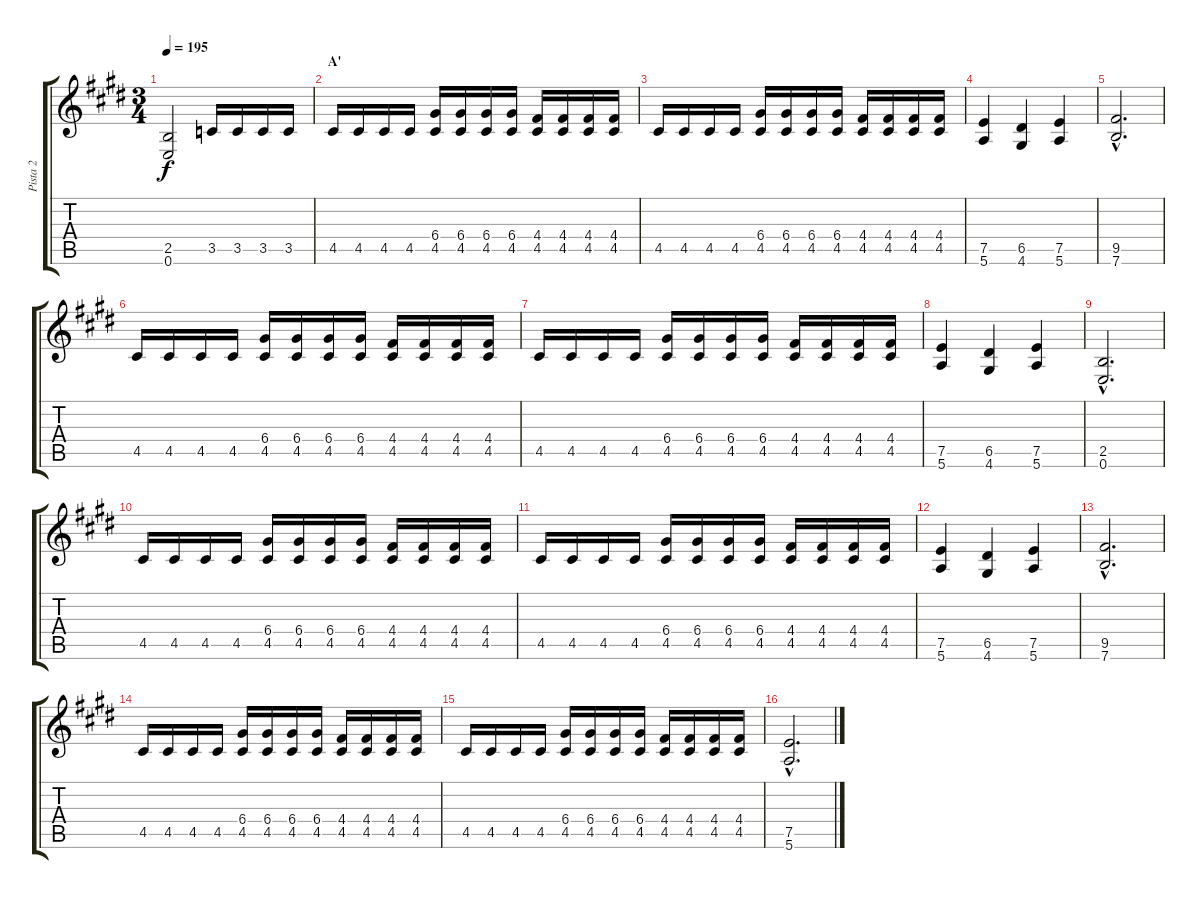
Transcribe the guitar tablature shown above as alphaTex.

\track ("Pista 2" "Pista 2") {instrument distortionguitar}
\staff {score tabs}
\tuning (E4 B3 G3 D3 A2 E2) {hide}
\ts (3 4)
\tempo 195
\clef g2
\ks e
(2.5 0.6).2{dy f} 3.5.16 3.5.16 3.5.16 3.5.16 |
\section ("" "A'")
4.5.16 4.5.16 4.5.16 4.5.16 (6.4 4.5).16 (6.4 4.5).16 (6.4 4.5).16 (6.4 4.5).16 (4.4 4.5).16 (4.4 4.5).16 (4.4 4.5).16 (4.4 4.5).16 |
4.5.16 4.5.16 4.5.16 4.5.16 (6.4 4.5).16 (6.4 4.5).16 (6.4 4.5).16 (6.4 4.5).16 (4.4 4.5).16 (4.4 4.5).16 (4.4 4.5).16 (4.4 4.5).16 |
(7.5 5.6).4 (6.5 4.6).4 (7.5 5.6).4 |
(9.5{hac} 7.6{hac}).2{d} |
4.5.16 4.5.16 4.5.16 4.5.16 (6.4 4.5).16 (6.4 4.5).16 (6.4 4.5).16 (6.4 4.5).16 (4.4 4.5).16 (4.4 4.5).16 (4.4 4.5).16 (4.4 4.5).16 |
4.5.16 4.5.16 4.5.16 4.5.16 (6.4 4.5).16 (6.4 4.5).16 (6.4 4.5).16 (6.4 4.5).16 (4.4 4.5).16 (4.4 4.5).16 (4.4 4.5).16 (4.4 4.5).16 |
(7.5 5.6).4 (6.5 4.6).4 (7.5 5.6).4 |
(2.5{hac} 0.6{hac}).2{d} |
4.5.16 4.5.16 4.5.16 4.5.16 (6.4 4.5).16 (6.4 4.5).16 (6.4 4.5).16 (6.4 4.5).16 (4.4 4.5).16 (4.4 4.5).16 (4.4 4.5).16 (4.4 4.5).16 |
4.5.16 4.5.16 4.5.16 4.5.16 (6.4 4.5).16 (6.4 4.5).16 (6.4 4.5).16 (6.4 4.5).16 (4.4 4.5).16 (4.4 4.5).16 (4.4 4.5).16 (4.4 4.5).16 |
(7.5 5.6).4 (6.5 4.6).4 (7.5 5.6).4 |
(9.5{hac} 7.6{hac}).2{d} |
4.5.16 4.5.16 4.5.16 4.5.16 (6.4 4.5).16 (6.4 4.5).16 (6.4 4.5).16 (6.4 4.5).16 (4.4 4.5).16 (4.4 4.5).16 (4.4 4.5).16 (4.4 4.5).16 |
4.5.16 4.5.16 4.5.16 4.5.16 (6.4 4.5).16 (6.4 4.5).16 (6.4 4.5).16 (6.4 4.5).16 (4.4 4.5).16 (4.4 4.5).16 (4.4 4.5).16 (4.4 4.5).16 |
(7.5{hac} 5.6{hac}).2{d}
